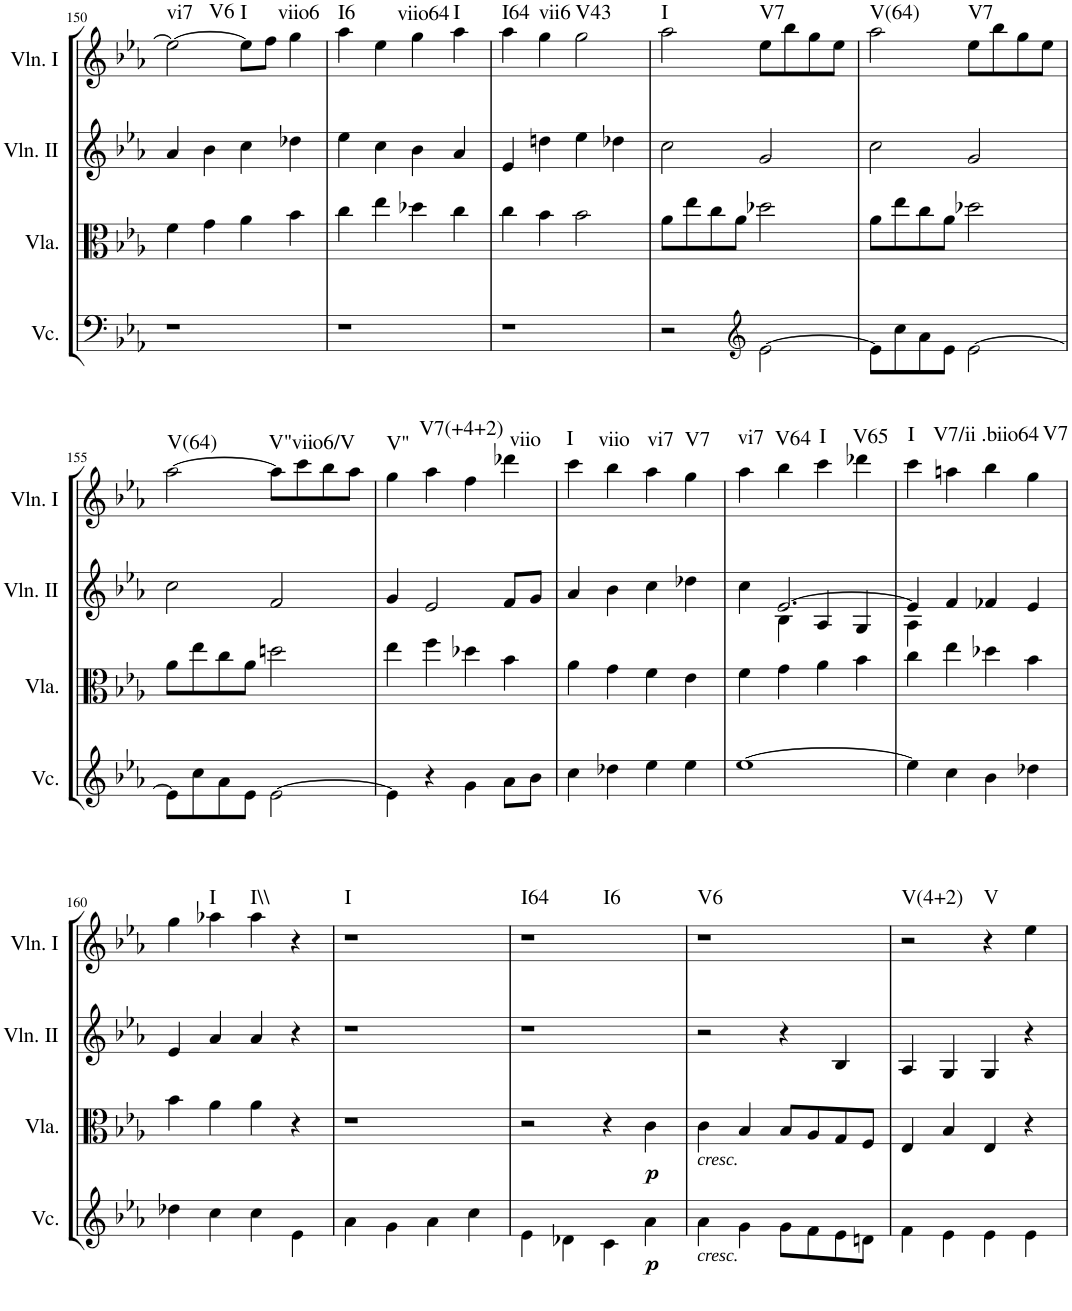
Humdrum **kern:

**kern	**dynam	**kern	**dynam	**kern	**kern	**harte
*part4	*part4	*part3	*part3	*part2	*part1	*part1
*staff4	*staff4	*staff3	*staff3	*staff2	*staff1	*
*I"Violoncello	*	*I"Viola	*	*I"Violin II	*I"Violin I	*
*I'Vc.	*	*I'Vla.	*	*I'Vln. II	*I'Vln. I	*
!!LO:PB:g=z
*clefF4	*	*clefC3	*	*clefG2	*clefG2	*
*k[b-e-a-]	*	*k[b-e-a-]	*	*k[b-e-a-]	*k[b-e-a-]	*
*M2/2	*	*M2/2	*	*M2/2	*M2/2	*
*met(c|)	*	*met(c|)	*	*met(c|)	*met(c|)	*
=150	=150	=150	=150	=150	=150	=150
!	!	!	!	!	!	!LO:H:kt=vi7
1r	.	4f\	.	4a-/	2ee-\_	N
.	.	4g\	.	4b-\	.	.
!	!	!	!	!	!	!LO:H:n=1:kt=V6
!	!	!	!	!	!	!LO:H:n=2:kt=I
.	.	4a-\	.	4cc\	8ee-\L]	N N
.	.	.	.	.	8ff\J	.
!	!	!	!	!	!	!LO:H:kt=viio6
.	.	4b-\	.	4dd-X\	4gg\	N
=151	=151	=151	=151	=151	=151	=151
!	!	!	!	!	!	!LO:H:kt=I6
1r	.	4cc\	.	4ee-\	4aa-\	N
.	.	4ee-\	.	4cc\	4ee-\	.
!	!	!	!	!	!	!LO:H:kt=viio64
.	.	4dd-X\	.	4b-\	4gg\	N
!	!	!	!	!	!	!LO:H:kt=I
.	.	4cc\	.	4a-/	4aa-\	N
=152	=152	=152	=152	=152	=152	=152
!	!	!	!	!	!	!LO:H:kt=I64
1r	.	4cc\	.	4e-/	4aa-\	N
!	!	!	!	!	!	!LO:H:kt=vii6
.	.	4b-\	.	4ddn\	4gg\	N
!	!	!	!	!	!	!LO:H:kt=V43
.	.	2b-\	.	4ee-\	2gg\	N
.	.	.	.	4dd-X\	.	.
=153	=153	=153	=153	=153	=153	=153
!	!	!	!	!	!	!LO:H:kt=I
2r	.	8a-\L	.	2cc\	2aa-\	N
.	.	8ee-\	.	.	.	.
.	.	8cc\	.	.	.	.
.	.	8a-\J	.	.	.	.
*clefG2	*	*	*	*	*	*
!	!	!	!	!	!	!LO:H:kt=V7
[2e-\	.	2dd-X\	.	2g/	8ee-\L	N
.	.	.	.	.	8bb-\	.
.	.	.	.	.	8gg\	.
.	.	.	.	.	8ee-\J	.
=154	=154	=154	=154	=154	=154	=154
!	!	!	!	!	!	!LO:H:kt=V(64)
8e-\L]	.	8a-\L	.	2cc\	2aa-\	N
8cc\	.	8ee-\	.	.	.	.
8a-\	.	8cc\	.	.	.	.
8e-\J	.	8a-\J	.	.	.	.
!	!	!	!	!	!	!LO:H:kt=V7
[2e-\	.	2dd-X\	.	2g/	8ee-\L	N
.	.	.	.	.	8bb-\	.
.	.	.	.	.	8gg\	.
.	.	.	.	.	8ee-\J	.
!!LO:LB:g=z
=155	=155	=155	=155	=155	=155	=155
!	!	!	!	!	!	!LO:H:kt=V(64)
8e-\L]	.	8a-\L	.	2cc\	[2aa-\	N
8cc\	.	8ee-\	.	.	.	.
8a-\	.	8cc\	.	.	.	.
8e-\J	.	8a-\J	.	.	.	.
!	!	!	!	!	!	!LO:H:kt=V"viio6/V
[2e-\	.	2ddn\	.	2f/	8aa-\L]	N
.	.	.	.	.	8ccc\	.
.	.	.	.	.	8bb-\	.
.	.	.	.	.	8aa-\J	.
=156	=156	=156	=156	=156	=156	=156
!	!	!	!	!	!	!LO:H:kt=V"
4e-\]	.	4ee-\	.	4g/	4gg\	N
!	!	!	!	!	!	!LO:H:kt=V7(+4+2)
4r	.	4ff\	.	2e-/	4aa-\	N
4g\	.	4dd-X\	.	.	4ff\	.
!	!	!	!	!	!	!LO:H:kt=viio
8a-\L	.	4b-\	.	8f/L	4ddd-X\	N
8b-\J	.	.	.	8g/J	.	.
=157	=157	=157	=157	=157	=157	=157
!	!	!	!	!	!	!LO:H:kt=I
4cc\	.	4a-\	.	4a-/	4ccc\	N
!	!	!	!	!	!	!LO:H:kt=viio
4dd-X\	.	4g\	.	4b-\	4bb-\	N
!	!	!	!	!	!	!LO:H:kt=vi7
4ee-\	.	4f\	.	4cc\	4aa-\	N
!	!	!	!	!	!	!LO:H:kt=V7
4ee-\	.	4e-\	.	4dd-X\	4gg\	N
=158	=158	=158	=158	=158	=158	=158
*	*	*	*	*^	*	*
!	!	!	!	!	!	!	!LO:H:kt=vi7
[1ee-	.	4f\	.	4cc\	4ryy	4aa-\	N
!	!	!	!	!	!	!	!LO:H:kt=V64
.	.	4g\	.	[2.e-/	4B-\	4bb-\	N
!	!	!	!	!	!	!	!LO:H:kt=I
.	.	4a-\	.	.	4A-/	4ccc\	N
!	!	!	!	!	!	!	!LO:H:kt=V65
.	.	4b-\	.	.	4G/	4ddd-X\	N
=159	=159	=159	=159	=159	=159	=159	=159
!	!	!	!	!	!	!	!LO:H:kt=I
4ee-\]	.	4cc\	.	4e-/]	4A-\	4ccc\	N
!	!	!	!	!	!	!	!LO:H:kt=V7/ii
4cc\	.	4ee-\	.	4f/	2.ryy	4aan\	N
!	!	!	!	!	!	!	!LO:H:kt=.biio64
4b-\	.	4dd-X\	.	4f-X/	.	4bb-\	N
!	!	!	!	!	!	!	!LO:H:kt=V7
4dd-X\	.	4b-\	.	4e-/	.	4gg\	N
*	*	*	*	*v	*v	*	*
!!LO:LB:g=z
=160	=160	=160	=160	=160	=160	=160
4dd-X\	.	4b-\	.	4e-/	4gg\	.
!	!	!	!	!	!	!LO:H:kt=I
4cc\	.	4a-\	.	4a-/	4aa-X\	N
!	!	!	!	!	!	!LO:H:kt=I\\
4cc\	.	4a-\	.	4a-/	4aa-\	N
4e-\	.	4r	.	4r	4r	.
=161	=161	=161	=161	=161	=161	=161
!	!	!	!	!	!	!LO:H:kt=I
4a-\	.	1r	.	1r	1r	N
4g\	.	.	.	.	.	.
4a-\	.	.	.	.	.	.
4cc\	.	.	.	.	.	.
=162	=162	=162	=162	=162	=162	=162
!	!	!	!	!	!	!LO:H:n=1:kt=I64
!	!	!	!	!	!	!LO:H:n=2:kt=I6
4e-\	.	2r	.	1r	1r	N N
4d-X\	.	.	.	.	.	.
4c\	.	4r	.	.	.	.
!	!LO:DY:b	!	!LO:DY:b	!	!	!
4a-\	p	4c\	p	.	.	.
=163	=163	=163	=163	=163	=163	=163
!	!	!LO:TX:b:i:t=cresc.	!	!	!	!
!LO:TX:b:i:t=cresc.	!	!	!	!	!	!LO:H:kt=V6
4a-\	.	4c\	.	2r	1r	N
4g\	.	4B-/	.	.	.	.
8g\L	.	8B-/L	.	4r	.	.
8f\	.	8A-/	.	.	.	.
8e-\	.	8G/	.	4B-/	.	.
8dn\J	.	8F/J	.	.	.	.
=164	=164	=164	=164	=164	=164	=164
!	!	!	!	!	!	!LO:H:kt=V(4+2)
4f\	.	4E-/	.	4A-/	2r	N
4e-\	.	4B-/	.	4G/	.	.
!	!	!	!	!	!	!LO:H:kt=V
4e-\	.	4E-/	.	4G/	4r	N
4e-\	.	4r	.	4r	4ee-\	.
=	=	=	=	=	=	=
*-	*-	*-	*-	*-	*-	*-
